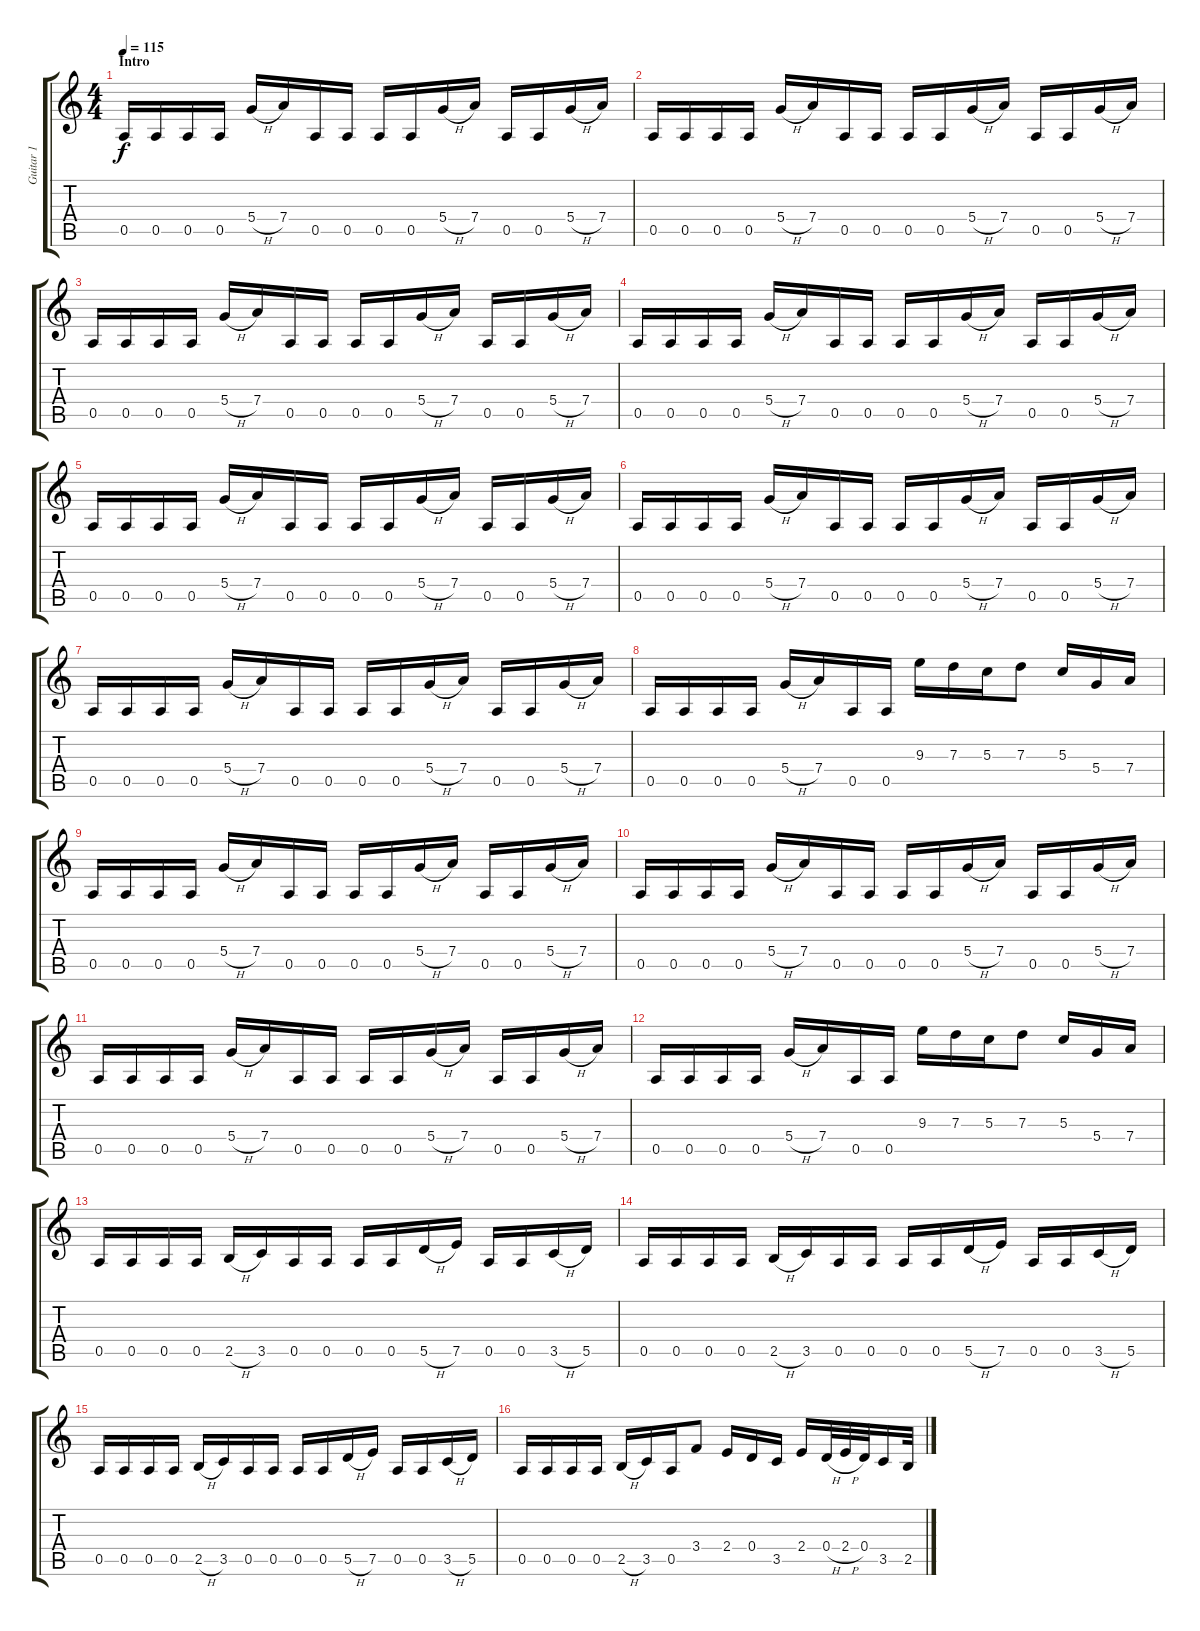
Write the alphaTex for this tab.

\track ("Guitar 1" "Guitar 1") {instrument overdrivenguitar}
\staff {score tabs}
\tuning (E4 B3 G3 D3 A2 E2) {hide}
\ts (4 4)
\section ("" "Intro")
\tempo 115
\clef g2
\ks c
0.5.16{dy f instrument overdrivenguitar} 0.5.16 0.5.16 0.5.16 5.4{h}.16 7.4.16 0.5.16 0.5.16 0.5.16 0.5.16 5.4{h}.16 7.4.16 0.5.16 0.5.16 5.4{h}.16 7.4.16 |
0.5.16 0.5.16 0.5.16 0.5.16 5.4{h}.16 7.4.16 0.5.16 0.5.16 0.5.16 0.5.16 5.4{h}.16 7.4.16 0.5.16 0.5.16 5.4{h}.16 7.4.16 |
0.5.16 0.5.16 0.5.16 0.5.16 5.4{h}.16 7.4.16 0.5.16 0.5.16 0.5.16 0.5.16 5.4{h}.16 7.4.16 0.5.16 0.5.16 5.4{h}.16 7.4.16 |
0.5.16 0.5.16 0.5.16 0.5.16 5.4{h}.16 7.4.16 0.5.16 0.5.16 0.5.16 0.5.16 5.4{h}.16 7.4.16 0.5.16 0.5.16 5.4{h}.16 7.4.16 |
0.5.16 0.5.16 0.5.16 0.5.16 5.4{h}.16 7.4.16 0.5.16 0.5.16 0.5.16 0.5.16 5.4{h}.16 7.4.16 0.5.16 0.5.16 5.4{h}.16 7.4.16 |
0.5.16 0.5.16 0.5.16 0.5.16 5.4{h}.16 7.4.16 0.5.16 0.5.16 0.5.16 0.5.16 5.4{h}.16 7.4.16 0.5.16 0.5.16 5.4{h}.16 7.4.16 |
0.5.16 0.5.16 0.5.16 0.5.16 5.4{h}.16 7.4.16 0.5.16 0.5.16 0.5.16 0.5.16 5.4{h}.16 7.4.16 0.5.16 0.5.16 5.4{h}.16 7.4.16 |
0.5.16 0.5.16 0.5.16 0.5.16 5.4{h}.16 7.4.16 0.5.16 0.5.16 9.3.16 7.3.16 5.3.16 7.3.8 5.3.16 5.4.16 7.4.16 |
0.5.16 0.5.16 0.5.16 0.5.16 5.4{h}.16 7.4.16 0.5.16 0.5.16 0.5.16 0.5.16 5.4{h}.16 7.4.16 0.5.16 0.5.16 5.4{h}.16 7.4.16 |
0.5.16 0.5.16 0.5.16 0.5.16 5.4{h}.16 7.4.16 0.5.16 0.5.16 0.5.16 0.5.16 5.4{h}.16 7.4.16 0.5.16 0.5.16 5.4{h}.16 7.4.16 |
0.5.16 0.5.16 0.5.16 0.5.16 5.4{h}.16 7.4.16 0.5.16 0.5.16 0.5.16 0.5.16 5.4{h}.16 7.4.16 0.5.16 0.5.16 5.4{h}.16 7.4.16 |
0.5.16 0.5.16 0.5.16 0.5.16 5.4{h}.16 7.4.16 0.5.16 0.5.16 9.3.16 7.3.16 5.3.16 7.3.8 5.3.16 5.4.16 7.4.16 |
0.5.16 0.5.16 0.5.16 0.5.16 2.5{h}.16 3.5.16 0.5.16 0.5.16 0.5.16 0.5.16 5.5{h}.16 7.5.16 0.5.16 0.5.16 3.5{h}.16 5.5.16 |
0.5.16 0.5.16 0.5.16 0.5.16 2.5{h}.16 3.5.16 0.5.16 0.5.16 0.5.16 0.5.16 5.5{h}.16 7.5.16 0.5.16 0.5.16 3.5{h}.16 5.5.16 |
0.5.16 0.5.16 0.5.16 0.5.16 2.5{h}.16 3.5.16 0.5.16 0.5.16 0.5.16 0.5.16 5.5{h}.16 7.5.16 0.5.16 0.5.16 3.5{h}.16 5.5.16 |
0.5.16 0.5.16 0.5.16 0.5.16 2.5{h}.16 3.5.16 0.5.16 3.4.8 2.4.16 0.4.16 3.5.16 2.4.16 0.4{h}.32 2.4{h}.32 0.4.32 3.5.16 2.5.32
